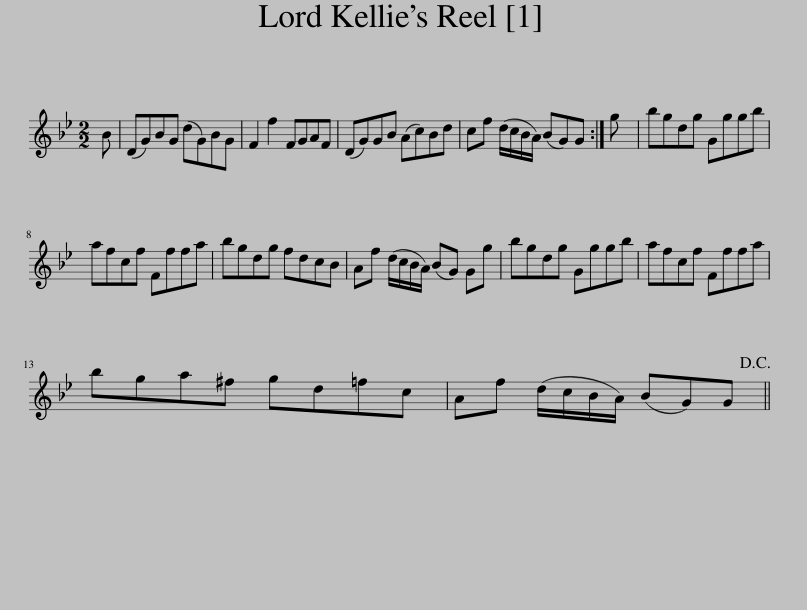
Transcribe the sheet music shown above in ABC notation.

X:1
L:1/8
M:2/2
I:linebreak $
K:Gmin
V:1 treble
V:1
 B | (DG)BG (dG)BG | F2 f2 FGAF | (DG)GB (Ac)Bd | cf (d/c/B/A/) (BG)G :| %5
 g | bgdg Gggb |$ afcf Fffa | bgdg fdcB | Af (d/c/B/A/) (BG) Gg | %10
 bgdg Gggb | afcf Fffa |$ bga^f gd=fc | Af (d/c/B/A/) (BG)G!D.C.! || %14
